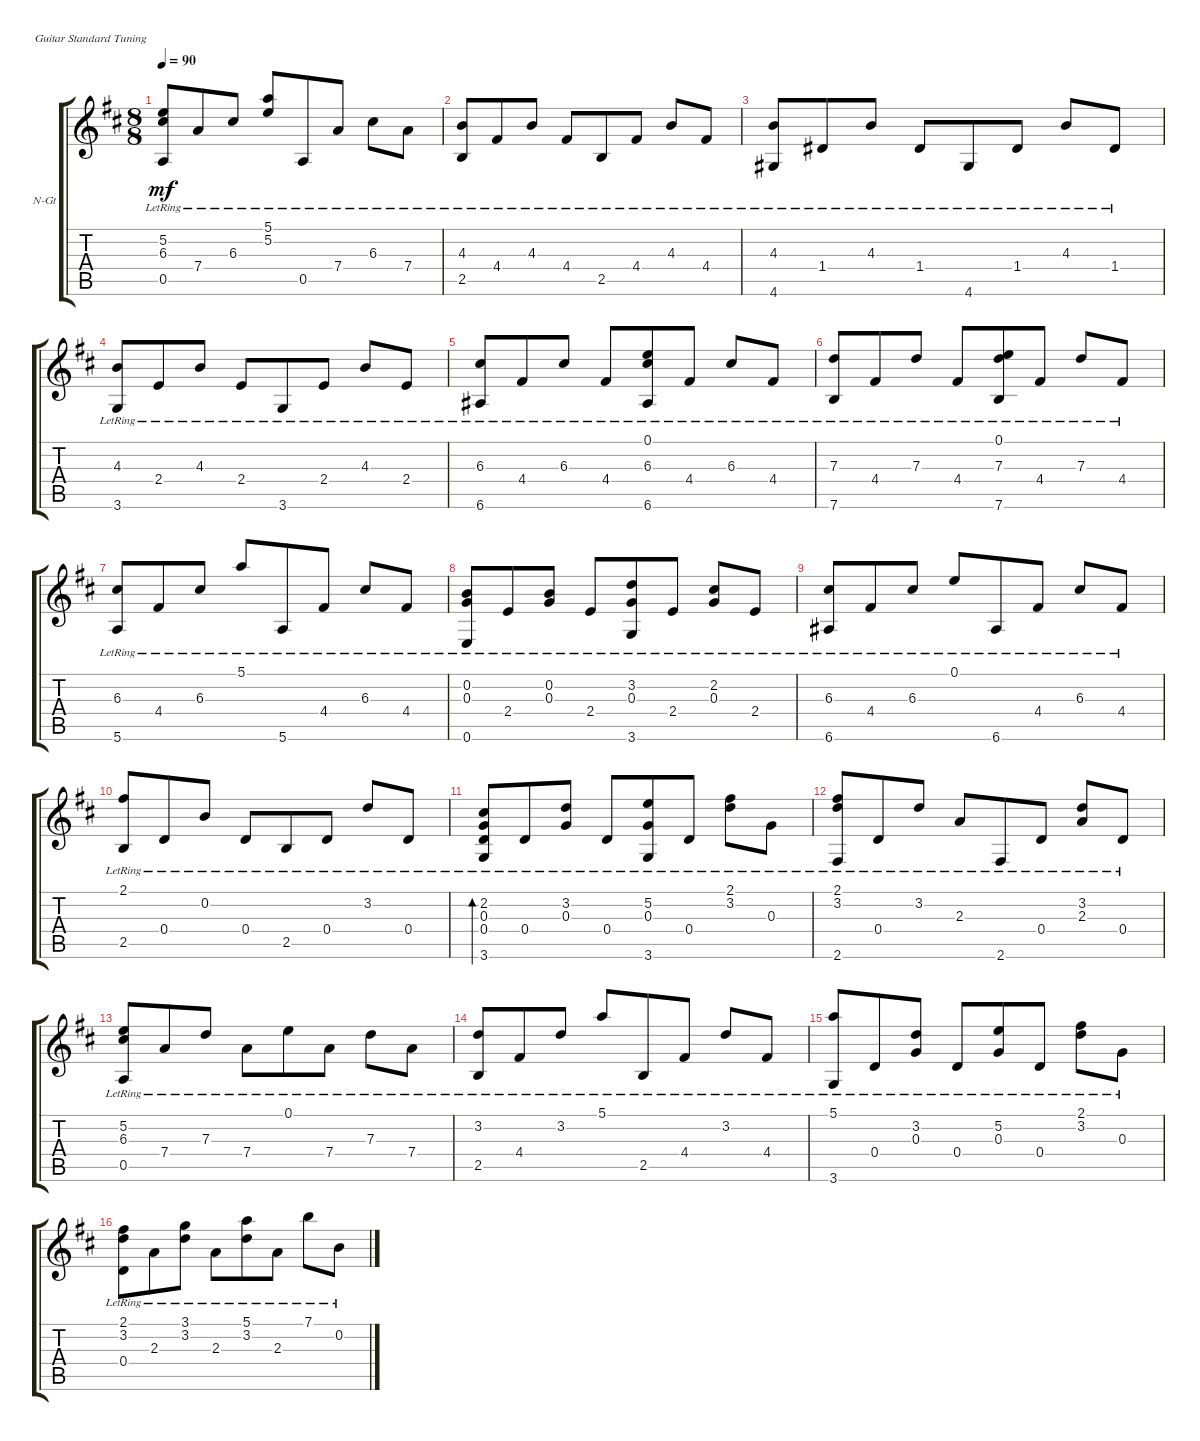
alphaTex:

\defaultSystemsLayout 4
\bracketExtendMode groupsimilarinstruments
\firstSystemTrackNameOrientation horizontal
\otherSystemsTrackNameOrientation horizontal
\track ("Nylon Guitar" "N-Gt") {instrument acousticguitarnylon}
\staff {score tabs}
\tuning (E4 B3 G3 D3 A2 E2)
\ts (8 8)
\tempo 90
\clef g2
\ks bminor
(5.2{lr} 6.3{lr} 0.5{lr}).8{dy mf} 7.4{lr}.8 6.3{lr}.8 (5.2{lr} 5.1{lr}).8 0.5{lr}.8 7.4{lr}.8 6.3{lr}.8 7.4{lr}.8 |
(2.5{lr} 4.3{lr}).8 4.4{lr}.8 4.3{lr}.8 4.4{lr}.8 2.5{lr}.8 4.4{lr}.8 4.3{lr}.8 4.4{lr}.8 |
(4.3{lr} 4.6{lr}).8 1.4{lr}.8 4.3{lr}.8 1.4{lr}.8 4.6{lr}.8 1.4{lr}.8 4.3{lr}.8 1.4{lr}.8 |
(4.3{lr} 3.6{lr}).8 2.4{lr}.8 4.3{lr}.8 2.4{lr}.8 3.6{lr}.8 2.4{lr}.8 4.3{lr}.8 2.4{lr}.8 |
(6.6{lr} 6.3{lr}).8 4.4{lr}.8 6.3{lr}.8 4.4{lr}.8 (6.6{lr} 0.1{lr} 6.3{lr}).8 4.4{lr}.8 6.3{lr}.8 4.4{lr}.8 |
(7.3{lr} 7.6{lr}).8 4.4{lr}.8 7.3{lr}.8 4.4{lr}.8 (7.3{lr} 7.6{lr} 0.1{lr}).8 4.4{lr}.8 7.3{lr}.8 4.4{lr}.8 |
(5.6{lr} 6.3{lr}).8 4.4{lr}.8 6.3{lr}.8 5.1{lr}.8 5.6{lr}.8 4.4{lr}.8 6.3{lr}.8 4.4{lr}.8 |
(0.2{lr} 0.3{lr} 0.6{lr}).8 2.4{lr}.8 (0.2{lr} 0.3{lr}).8 2.4{lr}.8 (3.6{lr} 3.2{lr} 0.3{lr}).8 2.4{lr}.8 (2.2{lr} 0.3{lr}).8 2.4{lr}.8 |
(6.6{lr} 6.3{lr}).8 4.4{lr}.8 6.3{lr}.8 0.1{lr}.8 6.6{lr}.8 4.4{lr}.8 6.3{lr}.8 4.4{lr}.8 |
(2.1{lr} 2.5{lr}).8 0.4{lr}.8 0.2{lr}.8 0.4{lr}.8 2.5{lr}.8 0.4{lr}.8 3.2{lr}.8 0.4{lr}.8 |
(3.6{lr} 0.4{lr} 0.3{lr} 2.2{lr}).8{bd 179} 0.4{lr}.8 (3.2{lr} 0.3{lr}).8 0.4{lr}.8 (5.2{lr} 0.3{lr} 3.6{lr}).8 0.4{lr}.8 (2.1{lr} 3.2{lr}).8 0.3{lr}.8 |
(2.1{lr} 3.2{lr} 2.6{lr}).8 0.4{lr}.8 3.2{lr}.8 2.3{lr}.8 2.6{lr}.8 0.4{lr}.8 (2.3{lr} 3.2{lr}).8 0.4{lr}.8 |
(5.2{lr} 6.3{lr} 0.5{lr}).8 7.4{lr}.8 7.3{lr}.8 7.4{lr}.8 0.1{lr}.8 7.4{lr}.8 7.3{lr}.8 7.4{lr}.8 |
(2.5{lr} 3.2{lr}).8 4.4{lr}.8 3.2{lr}.8 5.1{lr}.8 2.5{lr}.8 4.4{lr}.8 3.2{lr}.8 4.4{lr}.8 |
(3.6{lr} 5.1{lr}).8 0.4{lr}.8 (0.3{lr} 3.2{lr}).8 0.4{lr}.8 (5.2{lr} 0.3{lr}).8 0.4{lr}.8 (2.1{lr} 3.2{lr}).8 0.3{lr}.8 |
(0.4{lr} 2.1{lr} 3.2{lr}).8 2.3{lr}.8 (3.1{lr} 3.2{lr}).8 2.3{lr}.8 (3.2{lr} 5.1{lr}).8 2.3{lr}.8 7.1{lr}.8 0.2{lr}.8
